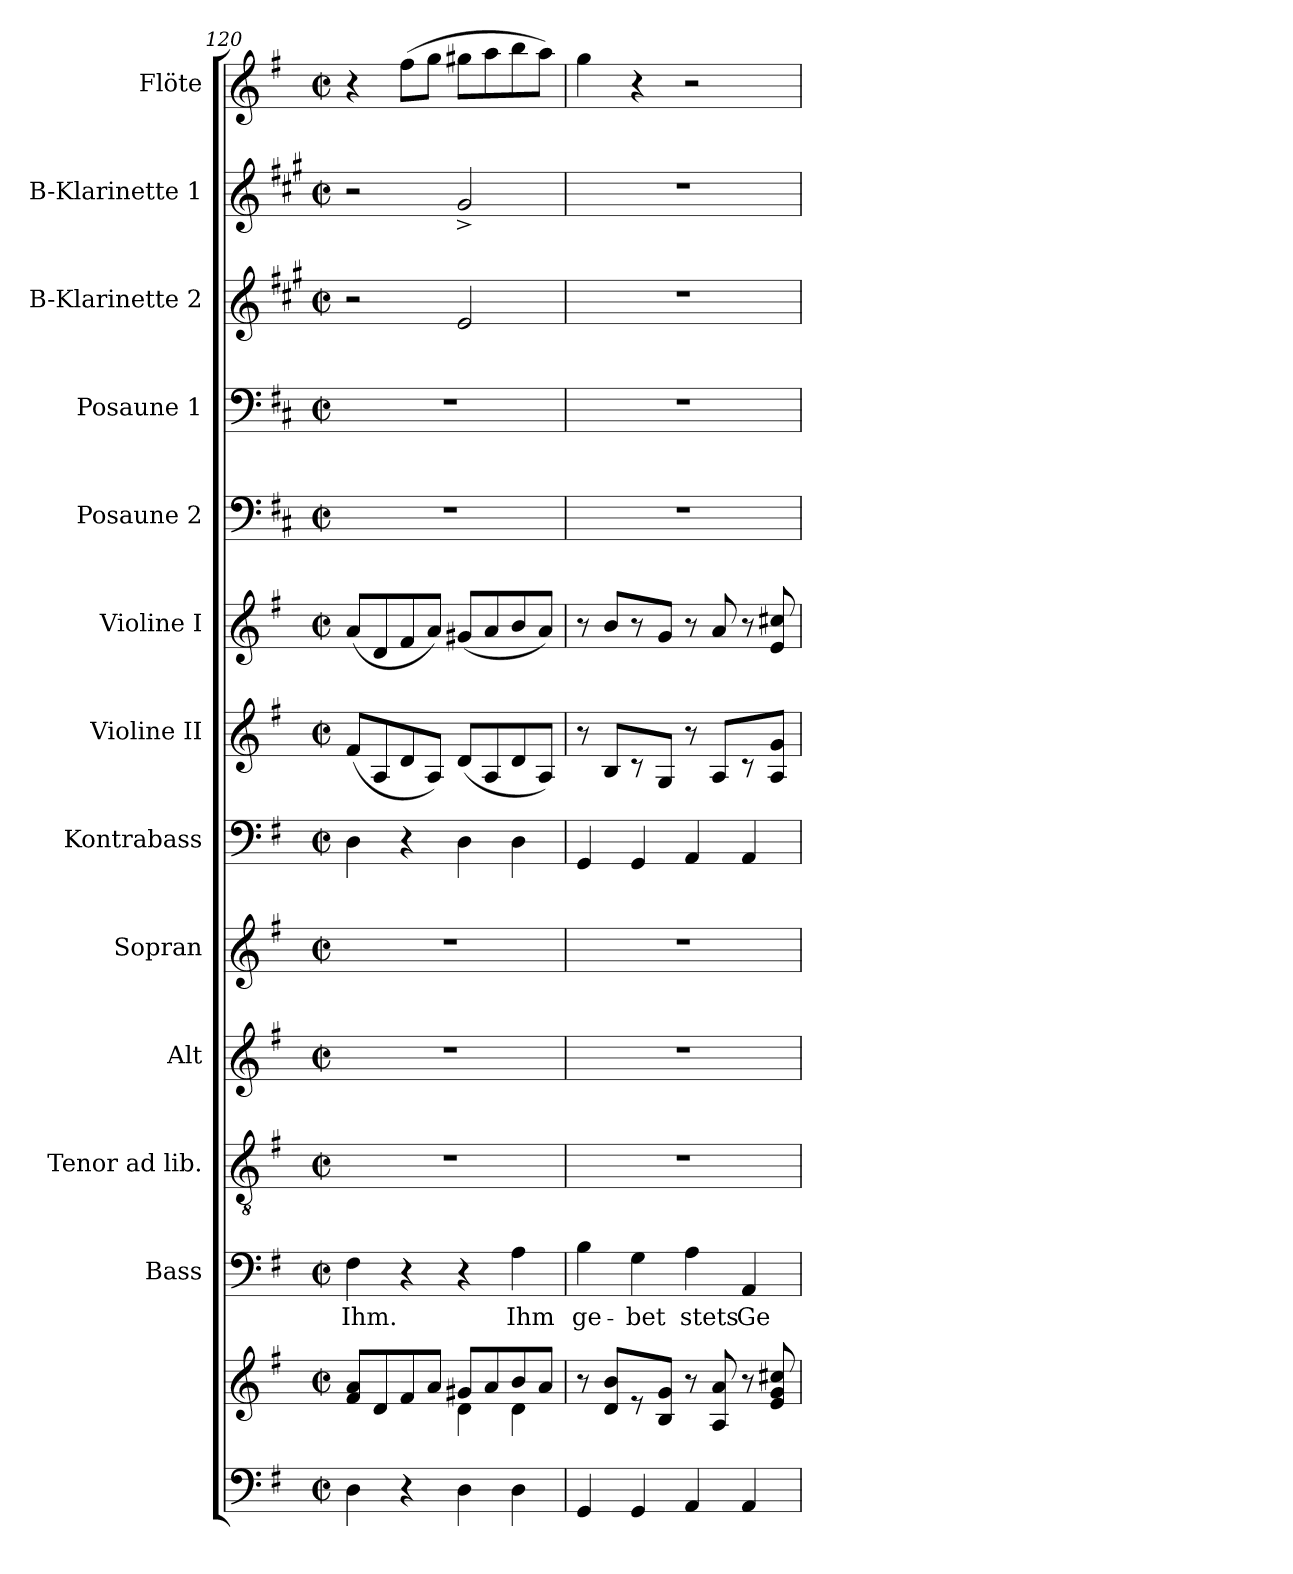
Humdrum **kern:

**kern	**kern	**kern	**text	**kern	**kern	**kern	**kern	**kern	**kern	**kern	**kern	**kern	**kern	**kern
*part13	*part13	*part12	*part12	*part11	*part10	*part9	*part8	*part7	*part6	*part5	*part4	*part3	*part2	*part1
*staff14	*staff13	*staff12	*staff12	*staff11	*staff10	*staff9	*staff8	*staff7	*staff6	*staff5	*staff4	*staff3	*staff2	*staff1
*	*	*I"Bass	*	*I"Tenor ad lib.	*I"Alt	*I"Sopran	*I"Kontrabass	*I"Violine II	*I"Violine I	*I"Posaune 2	*I"Posaune 1	*I"B-Klarinette 2	*I"B-Klarinette 1	*I"Flöte
*	*	*I'B.	*	*I'T.	*I'A.	*I'S.	*I'Kb.	*I'Vl. II	*I'Vl. I	*I'Pos 2	*I'Pos. 1	*I'B Kl. 2	*I'B Kl. 1	*I'Fl.
*clefF4	*clefG2	*clefF4	*	*clefGv2	*clefG2	*clefG2	*clefF4	*clefG2	*clefG2	*clefF4	*clefF4	*clefG2	*clefG2	*clefG2
*	*	*	*	*	*	*	*ITrd7c12	*	*	*ITrd4c7	*ITrd4c7	*ITrd1c2	*ITrd1c2	*
*k[f#]	*k[f#]	*k[f#]	*	*k[f#]	*k[f#]	*k[f#]	*k[f#]	*k[f#]	*k[f#]	*k[f#]	*k[f#]	*k[f#]	*k[f#]	*k[f#]
*G:	*G:	*G:	*	*G:	*G:	*G:	*G:	*G:	*G:	*G:	*G:	*G:	*G:	*G:
*M2/2	*M2/2	*M2/2	*	*M2/2	*M2/2	*M2/2	*M2/2	*M2/2	*M2/2	*M2/2	*M2/2	*M2/2	*M2/2	*M2/2
*met(c|)	*met(c|)	*met(c|)	*	*met(c|)	*met(c|)	*met(c|)	*met(c|)	*met(c|)	*met(c|)	*met(c|)	*met(c|)	*met(c|)	*met(c|)	*met(c|)
=120	=120	=120	=120	=120	=120	=120	=120	=120	=120	=120	=120	=120	=120	=120
*	*^	*	*	*	*	*	*	*	*	*	*	*	*	*
!	!	!	!	!LO:LY:b	!	!	!	!	!	!	!	!	!	!	!
4D\	8f#/ 8a/L	2ryy	4F#\	Ihm.	1r	1r	1r	4DD\	(<8f#/L	(<8a/L	1r	1r	2r	2r	4r
.	8d/	.	.	.	.	.	.	.	8A/	8d/	.	.	.	.	.
4r	8f#/	.	4r	.	.	.	.	4r	8d/	8f#/	.	.	.	.	(>8ff#\L
.	8a/J	.	.	.	.	.	.	.	8A/J)	8a/J)	.	.	.	.	8gg\J
4D\	8g#X/L	4d\	4r	.	.	.	.	4DD\	(<8d/L	(<8g#X/L	.	.	2d/	2f#^</	8gg#X\L
.	8a/	.	.	.	.	.	.	.	8A/	8a/	.	.	.	.	8aa\
!	!	!	!	!LO:LY:b	!	!	!	!	!	!	!	!	!	!	!
4D\	8b/	4d\	4A\	Ihm	.	.	.	4DD\	8d/	8b/	.	.	.	.	8bb\
.	8a/J	.	.	.	.	.	.	.	8A/J)	8a/J)	.	.	.	.	8aa\J)
*	*v	*v	*	*	*	*	*	*	*	*	*	*	*	*	*
=121	=121	=121	=121	=121	=121	=121	=121	=121	=121	=121	=121	=121	=121	=121
!	!	!	!LO:LY:b	!	!	!	!	!	!	!	!	!	!	!
4GG/	8r	4B\	ge-	1r	1r	1r	4GGG/	8r	8r	1r	1r	1r	1r	4gg\
.	8d/ 8b/L	.	.	.	.	.	.	8B/L	8b/L	.	.	.	.	.
!	!	!	!LO:LY:b	!	!	!	!	!	!	!	!	!	!	!
4GG/	8r	4G\	-bet	.	.	.	4GGG/	8r	8r	.	.	.	.	4r
.	8B/ 8g/J	.	.	.	.	.	.	8G/J	8g/J	.	.	.	.	.
!	!	!	!LO:LY:b	!	!	!	!	!	!	!	!	!	!	!
4AA/	8r	4A\	stets	.	.	.	4AAA/	8r	8r	.	.	.	.	2r
.	8A/ 8a/	.	.	.	.	.	.	8A/L	8a/	.	.	.	.	.
!	!	!	!LO:LY:b	!	!	!	!	!	!	!	!	!	!	!
4AA/	8r	4AA/	Ge-	.	.	.	4AAA/	8r	8r	.	.	.	.	.
.	8e/ 8g/ 8cc#X/	.	.	.	.	.	.	8A/ 8g/J	8e/ 8cc#X/	.	.	.	.	.
=	=	=	=	=	=	=	=	=	=	=	=	=	=	=
*-	*-	*-	*-	*-	*-	*-	*-	*-	*-	*-	*-	*-	*-	*-
